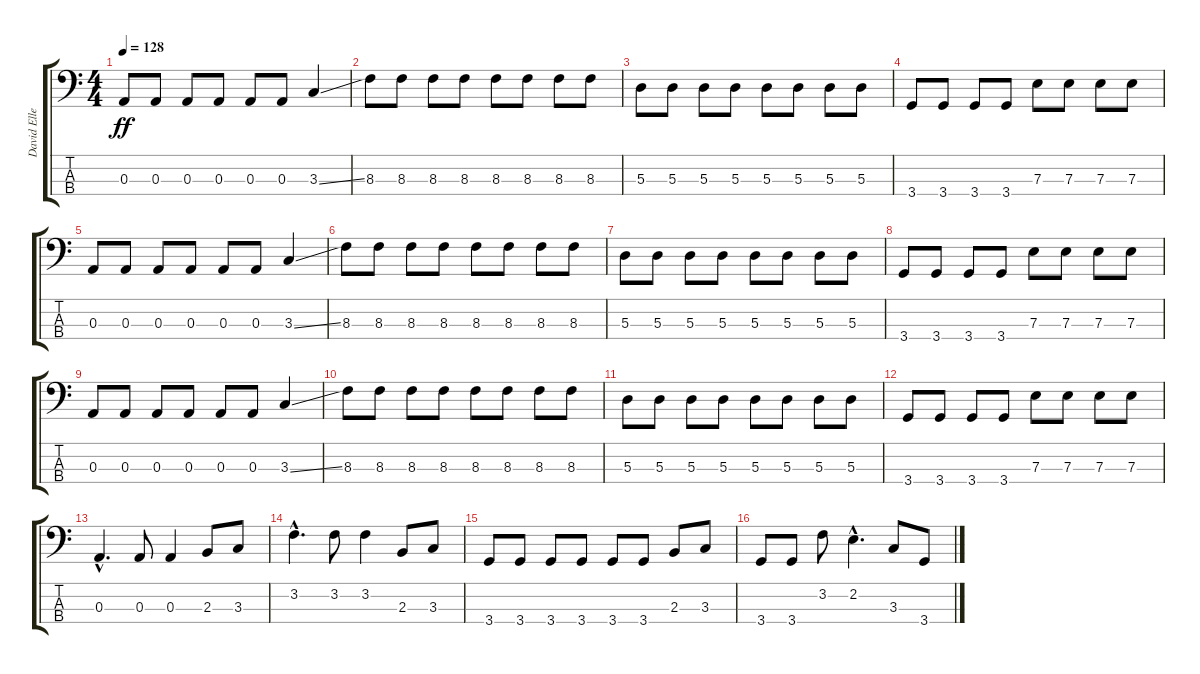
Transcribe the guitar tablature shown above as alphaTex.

\track ("David Ellefson" "David Elle") {instrument acousticguitarnylon}
\staff {score tabs}
\tuning (G2 D2 A1 E1) {hide}
\ts (4 4)
\tempo 128
\clef f4
\ks c
0.3.8{dy ff} 0.3.8 0.3.8 0.3.8 0.3.8 0.3.8 3.3{ss}.4 |
8.3.8 8.3.8 8.3.8 8.3.8 8.3.8 8.3.8 8.3.8 8.3.8 |
5.3.8 5.3.8 5.3.8 5.3.8 5.3.8 5.3.8 5.3.8 5.3.8 |
3.4.8 3.4.8 3.4.8 3.4.8 7.3.8 7.3.8 7.3.8 7.3.8 |
0.3.8 0.3.8 0.3.8 0.3.8 0.3.8 0.3.8 3.3{ss}.4 |
8.3.8 8.3.8 8.3.8 8.3.8 8.3.8 8.3.8 8.3.8 8.3.8 |
5.3.8 5.3.8 5.3.8 5.3.8 5.3.8 5.3.8 5.3.8 5.3.8 |
3.4.8 3.4.8 3.4.8 3.4.8 7.3.8 7.3.8 7.3.8 7.3.8 |
0.3.8 0.3.8 0.3.8 0.3.8 0.3.8 0.3.8 3.3{ss}.4 |
8.3.8 8.3.8 8.3.8 8.3.8 8.3.8 8.3.8 8.3.8 8.3.8 |
5.3.8 5.3.8 5.3.8 5.3.8 5.3.8 5.3.8 5.3.8 5.3.8 |
3.4.8 3.4.8 3.4.8 3.4.8 7.3.8 7.3.8 7.3.8 7.3.8 |
0.3{hac}.4{d} 0.3.8 0.3.4 2.3.8 3.3.8 |
3.2{hac}.4{d} 3.2.8 3.2.4 2.3.8 3.3.8 |
3.4.8 3.4.8 3.4.8 3.4.8 3.4.8 3.4.8 2.3.8 3.3.8 |
3.4.8 3.4.8 3.2.8 2.2{hac}.4{d} 3.3.8 3.4.8
